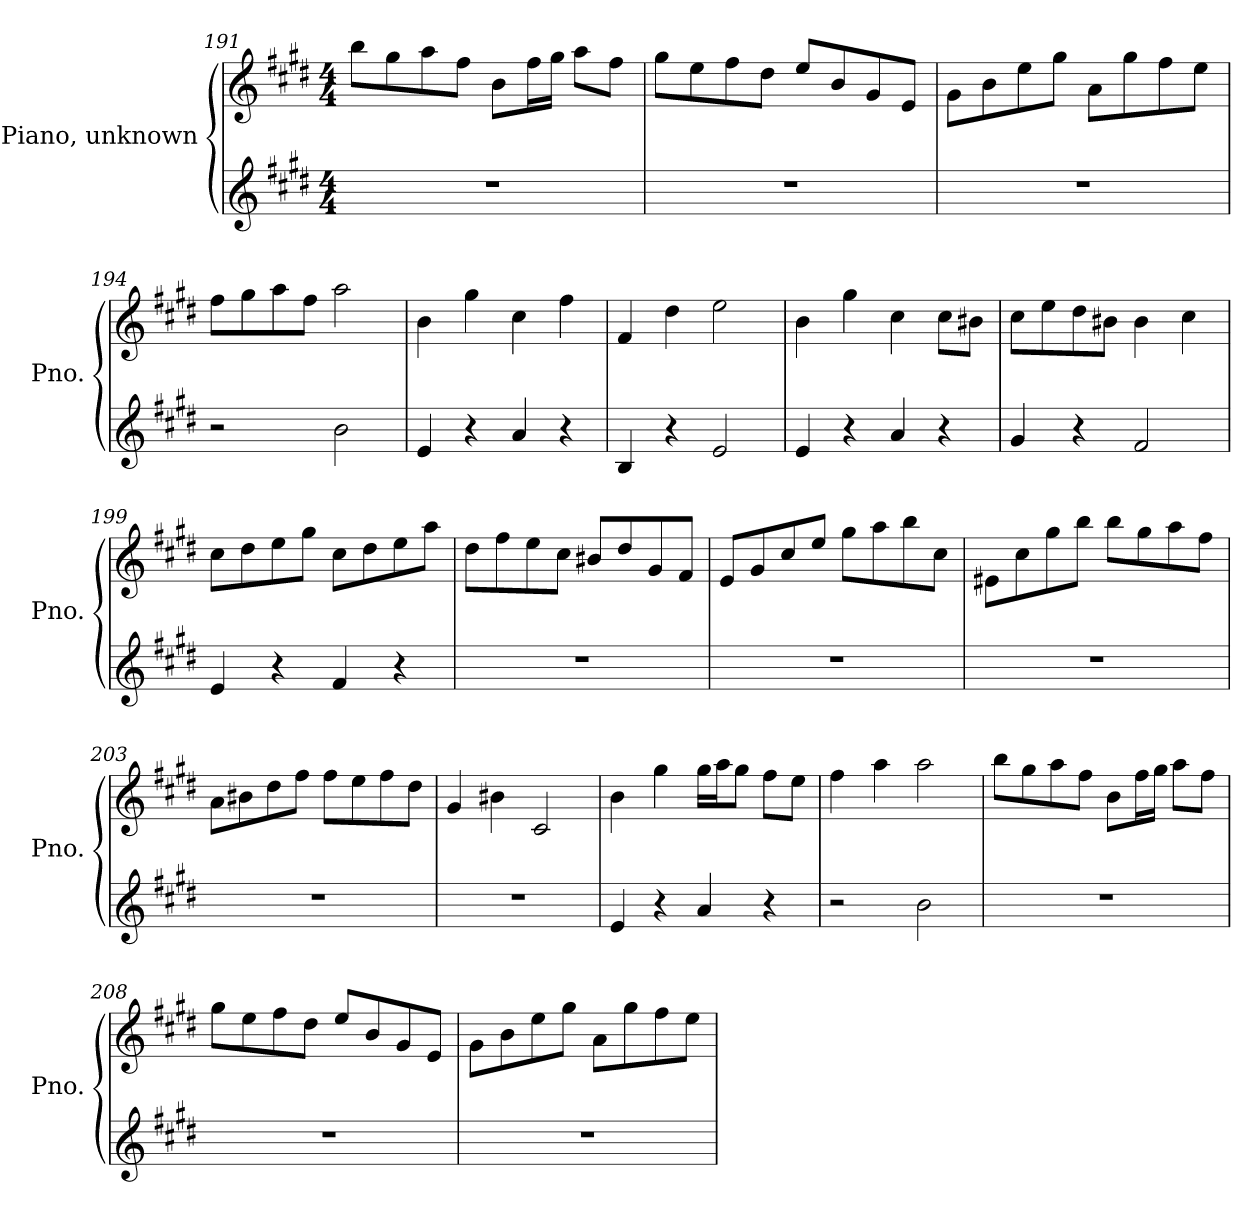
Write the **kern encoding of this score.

**kern	**kern
*part1	*part1
*staff2	*staff1
*I"Piano, unknown	*
*I'Pno.	*
*clefG2	*clefG2
*k[f#c#g#d#]	*k[f#c#g#d#]
*M4/4	*M4/4
=191	=191
1r	8bb\L
.	8gg#\
.	8aa\
.	8ff#\J
.	8b\L
.	16ff#\L
.	16gg#\JJ
.	8aa\L
.	8ff#\J
!!LO:LB:g=z
=192	=192
1r	8gg#\L
.	8ee\
.	8ff#\
.	8dd#\J
.	8ee/L
.	8b/
.	8g#/
.	8e/J
=193	=193
1r	8g#\L
.	8b\
.	8ee\
.	8gg#\J
.	8a\L
.	8gg#\
.	8ff#\
.	8ee\J
=194	=194
2r	8ff#\L
.	8gg#\
.	8aa\
.	8ff#\J
2b\	2aa\
=195	=195
4e/	4b\
4r	4gg#\
4a/	4cc#\
4r	4ff#\
=196	=196
4B/	4f#/
4r	4dd#\
2e/	2ee\
=197	=197
4e/	4b\
4r	4gg#\
4a/	4cc#\
4r	8cc#\L
.	8b#X\J
!!LO:LB:g=z
=198	=198
4g#/	8cc#\L
.	8ee\
4r	8dd#\
.	8b#X\J
2f#/	4b#\
.	4cc#\
=199	=199
4e/	8cc#\L
.	8dd#\
4r	8ee\
.	8gg#\J
4f#/	8cc#\L
.	8dd#\
4r	8ee\
.	8aa\J
=200	=200
1r	8dd#\L
.	8ff#\
.	8ee\
.	8cc#\J
.	8b#X/L
.	8dd#/
.	8g#/
.	8f#/J
=201	=201
1r	8e/L
.	8g#/
.	8cc#/
.	8ee/J
.	8gg#\L
.	8aa\
.	8bb\
.	8cc#\J
=202	=202
1r	8e#X\L
.	8cc#\
.	8gg#\
.	8bb\J
.	8bb\L
.	8gg#\
.	8aa\
.	8ff#\J
!!LO:LB:g=z
=203	=203
1r	8a\L
.	8b#X\
.	8dd#\
.	8ff#\J
.	8ff#\L
.	8ee\
.	8ff#\
.	8dd#\J
=204	=204
1r	4g#/
.	4b#X\
.	2c#/
=205	=205
4e/	4b\
4r	4gg#\
4a/	16gg#\LL
.	16aa\J
.	8gg#\J
4r	8ff#\L
.	8ee\J
=206	=206
2r	4ff#\
.	4aa\
2b\	2aa\
=207	=207
1r	8bb\L
.	8gg#\
.	8aa\
.	8ff#\J
.	8b\L
.	16ff#\L
.	16gg#\JJ
.	8aa\L
.	8ff#\J
!!LO:LB:g=z
=208	=208
1r	8gg#\L
.	8ee\
.	8ff#\
.	8dd#\J
.	8ee/L
.	8b/
.	8g#/
.	8e/J
=209	=209
1r	8g#\L
.	8b\
.	8ee\
.	8gg#\J
.	8a\L
.	8gg#\
.	8ff#\
.	8ee\J
=	=
*-	*-
